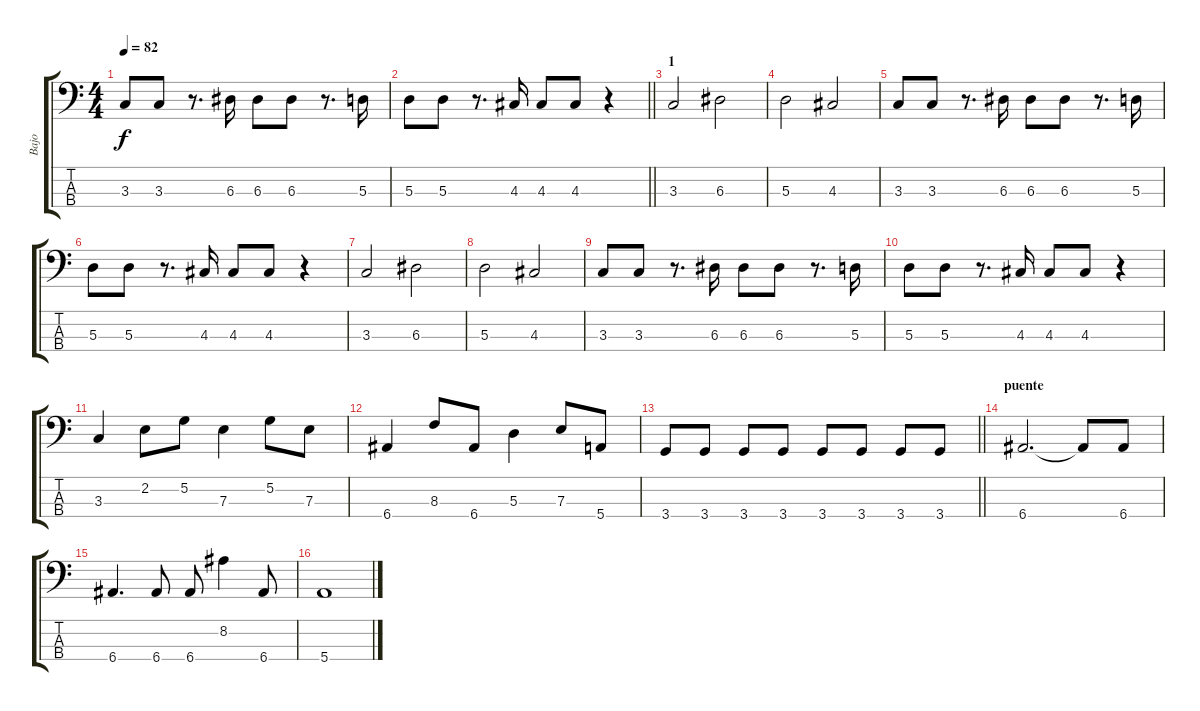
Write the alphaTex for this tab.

\track ("Bajo" "Bajo") {instrument electricbassfinger}
\staff {score tabs}
\tuning (G2 D2 A1 E1) {hide}
\ts (4 4)
\tempo 82
\clef f4
\ks c
3.3.8{dy f} 3.3.8 r.8{d} 6.3.16 6.3.8 6.3.8 r.8{d} 5.3.16 |
\barLineRight lightlight
5.3.8 5.3.8 r.8{d} 4.3.16 4.3.8 4.3.8 r.4 |
\section ("" "1")
3.3.2 6.3.2 |
5.3.2 4.3.2 |
3.3.8 3.3.8 r.8{d} 6.3.16 6.3.8 6.3.8 r.8{d} 5.3.16 |
5.3.8 5.3.8 r.8{d} 4.3.16 4.3.8 4.3.8 r.4 |
3.3.2 6.3.2 |
5.3.2 4.3.2 |
3.3.8 3.3.8 r.8{d} 6.3.16 6.3.8 6.3.8 r.8{d} 5.3.16 |
5.3.8 5.3.8 r.8{d} 4.3.16 4.3.8 4.3.8 r.4 |
3.3.4 2.2.8 5.2.8 7.3.4 5.2.8 7.3.8 |
6.4.4 8.3.8 6.4.8 5.3.4 7.3.8 5.4.8 |
\barLineRight lightlight
3.4.8 3.4.8 3.4.8 3.4.8 3.4.8 3.4.8 3.4.8 3.4.8 |
\section ("" "puente")
6.4.2{d} 6.4{t}.8 6.4.8 |
6.4.4{d} 6.4.8 6.4.8 8.2.4 6.4.8 |
5.4.1
